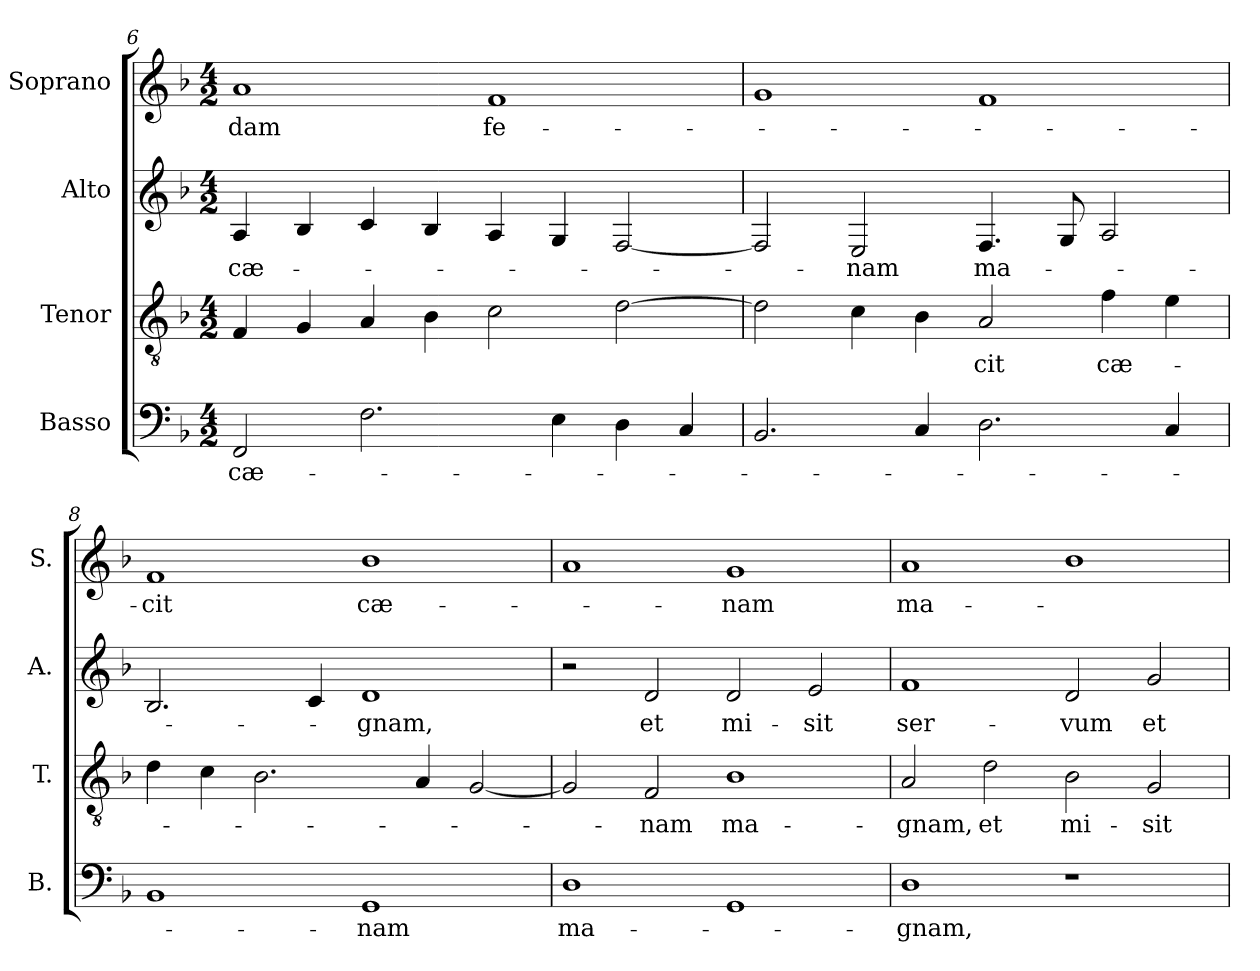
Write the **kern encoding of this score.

**kern	**text	**kern	**text	**kern	**text	**kern	**text
*part4	*part4	*part3	*part3	*part2	*part2	*part1	*part1
*staff4	*staff4	*staff3	*staff3	*staff2	*staff2	*staff1	*staff1
*I"Basso	*	*I"Tenor	*	*I"Alto	*	*I"Soprano	*
*I'B.	*	*I'T.	*	*I'A.	*	*I'S.	*
*clefF4	*	*clefGv2	*	*clefG2	*	*clefG2	*
*	*	*ITrd7c12	*	*	*	*	*
*k[b-]	*	*k[b-]	*	*k[b-]	*	*k[b-]	*
*F:	*	*F:	*	*F:	*	*F:	*
*M4/2	*	*M4/2	*	*M4/2	*	*M4/2	*
=6	=6	=6	=6	=6	=6	=6	=6
!	!LO:LY:b:color=#000000	!	!	!	!	!	!
!	!	!	!	!	!LO:LY:b:color=#000000	!	!
!	!	!	!	!	!	!	!LO:LY:b:color=#000000
2FFi/	cæ-	4FFi/	.	4Ai/	cæ-	1ai	-dam
.	.	4GGi/	.	4B-i/	.	.	.
2.Fi\	.	4AAi/	.	4ci/	.	.	.
.	.	4BB-i\	.	4B-i/	.	.	.
!	!	!	!	!	!	!	!LO:LY:b:color=#000000
.	.	2Ci\	.	4Ai/	.	1fi	fe-
4Ei\	.	.	.	4Gi/	.	.	.
4Di\	.	[2Di\	.	[2Fi/	.	.	.
4Ci/	.	.	.	.	.	.	.
!!LO:LB:g=z
=7	=7	=7	=7	=7	=7	=7	=7
2.BB-i/	.	2Di\]	.	2Fi/]	.	1gi	.
!	!	!	!	!	!LO:LY:b:color=#000000	!	!
.	.	4Ci\	.	2Ei/	-nam	.	.
4Ci/	.	4BB-i\	.	.	.	.	.
!	!	!	!LO:LY:b:color=#000000	!	!	!	!
!	!	!	!	!	!LO:LY:b:color=#000000	!	!
2.Di\	.	2AAi/	-cit	4.Fi/	ma-	1fi	.
.	.	.	.	8Gi/	.	.	.
!	!	!	!LO:LY:b:color=#000000	!	!	!	!
.	.	4Fi\	cæ-	2Ai/	.	.	.
4Ci/	.	4Ei\	.	.	.	.	.
=8	=8	=8	=8	=8	=8	=8	=8
!	!	!	!	!	!	!	!LO:LY:b:color=#000000
1BB-i	.	4Di\	.	2.B-i/	.	1fi	-cit
.	.	4Ci\	.	.	.	.	.
.	.	2.BB-i\	.	.	.	.	.
.	.	.	.	4ci/	.	.	.
!	!LO:LY:b:color=#000000	!	!	!	!	!	!
!	!	!	!	!	!LO:LY:b:color=#000000	!	!
!	!	!	!	!	!	!	!LO:LY:b:color=#000000
1GGi	-nam	.	.	1di	-gnam,	1b-i	cæ-
.	.	4AAi/	.	.	.	.	.
.	.	[2GGi/	.	.	.	.	.
=9	=9	=9	=9	=9	=9	=9	=9
!	!LO:LY:b:color=#000000	!	!	!	!	!	!
1Di	ma-	2GGi/]	.	2r	.	1ai	.
!	!	!	!LO:LY:b:color=#000000	!	!	!	!
!	!	!	!	!	!LO:LY:b:color=#000000	!	!
.	.	2FFi/	-nam	2di/	et	.	.
!	!	!	!LO:LY:b:color=#000000	!	!	!	!
!	!	!	!	!	!LO:LY:b:color=#000000	!	!
!	!	!	!	!	!	!	!LO:LY:b:color=#000000
1GGi	.	1BB-i	ma-	2di/	mi-	1gi	-nam
!	!	!	!	!	!LO:LY:b:color=#000000	!	!
.	.	.	.	2ei/	-sit	.	.
=10	=10	=10	=10	=10	=10	=10	=10
!	!LO:LY:b:color=#000000	!	!	!	!	!	!
!	!	!	!LO:LY:b:color=#000000	!	!	!	!
!	!	!	!	!	!LO:LY:b:color=#000000	!	!
!	!	!	!	!	!	!	!LO:LY:b:color=#000000
1Di	-gnam,	2AAi/	-gnam,	1fi	ser-	1ai	ma-
!	!	!	!LO:LY:b:color=#000000	!	!	!	!
.	.	2Di\	et	.	.	.	.
!	!	!	!LO:LY:b:color=#000000	!	!	!	!
!	!	!	!	!	!LO:LY:b:color=#000000	!	!
1r	.	2BB-i\	mi-	2di/	-vum	1b-i	.
!	!	!	!LO:LY:b:color=#000000	!	!	!	!
!	!	!	!	!	!LO:LY:b:color=#000000	!	!
.	.	2GGi/	-sit	2gi/	et	.	.
=	=	=	=	=	=	=	=
*-	*-	*-	*-	*-	*-	*-	*-
